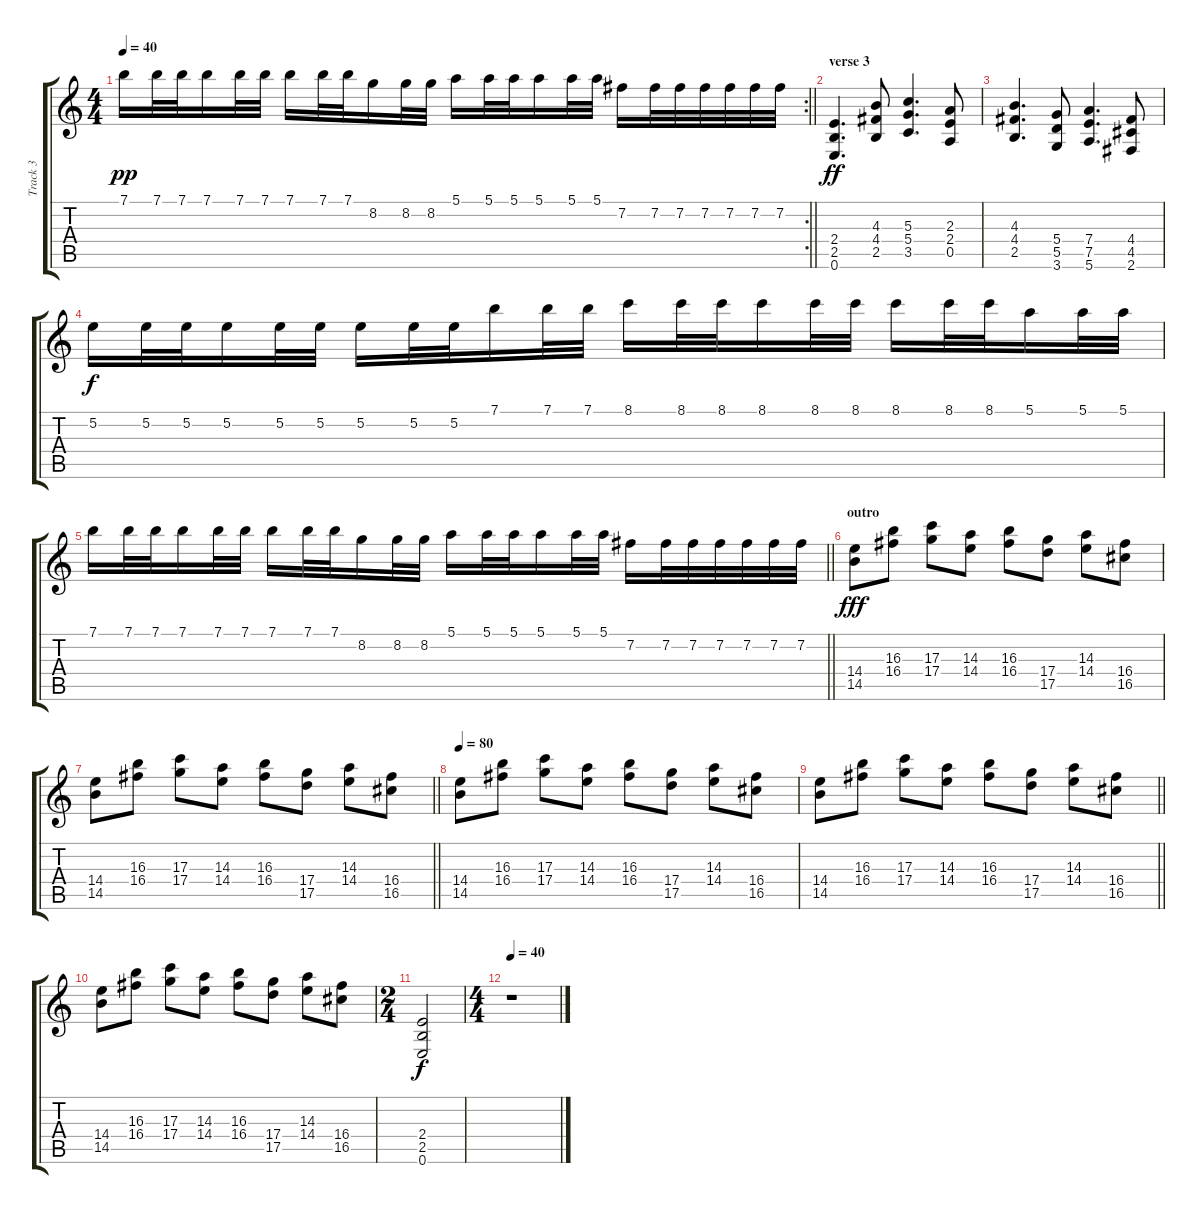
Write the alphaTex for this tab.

\track ("Track 3" "Track 3") {instrument distortionguitar}
\staff {score tabs}
\tuning (E4 B3 G3 D3 A2 E2) {hide}
\rc 2
\ts (4 4)
\tempo 40
\clef g2
\barLineRight lightlight
\ks c
7.1.16{dy pp} 7.1.32 7.1.32 7.1.16 7.1.32 7.1.32 7.1.16 7.1.32 7.1.32 8.2.16 8.2.32 8.2.32 5.1.16 5.1.32 5.1.32 5.1.16 5.1.32 5.1.32 7.2.16 7.2.32 7.2.32 7.2.32 7.2.32 7.2.32 7.2.32 |
\section ("" "verse 3")
(2.4 2.5 0.6).4{d dy ff volume 15} (4.3 4.4 2.5).8 (5.3 5.4 3.5).4{d} (2.3 2.4 0.5).8 |
(4.3 4.4 2.5).4{d} (5.4 5.5 3.6).8 (7.4 7.5 5.6).4{d} (4.4 4.5 2.6).8 |
5.2.16{dy f} 5.2.32 5.2.32 5.2.16 5.2.32 5.2.32 5.2.16 5.2.32 5.2.32 7.1.16 7.1.32 7.1.32 8.1.16 8.1.32 8.1.32 8.1.16 8.1.32 8.1.32 8.1.16 8.1.32 8.1.32 5.1.16 5.1.32 5.1.32 |
\barLineRight lightlight
7.1.16 7.1.32 7.1.32 7.1.16 7.1.32 7.1.32 7.1.16 7.1.32 7.1.32 8.2.16 8.2.32 8.2.32 5.1.16 5.1.32 5.1.32 5.1.16 5.1.32 5.1.32 7.2.16 7.2.32 7.2.32 7.2.32 7.2.32 7.2.32 7.2.32 |
\section ("" "outro")
(14.4 14.5).8{dy fff volume 8} (16.3 16.4).8 (17.3 17.4).8 (14.3 14.4).8 (16.3 16.4).8 (17.4 17.5).8 (14.3 14.4).8 (16.4 16.5).8 |
\barLineRight lightlight
(14.4 14.5).8 (16.3 16.4).8 (17.3 17.4).8 (14.3 14.4).8 (16.3 16.4).8 (17.4 17.5).8 (14.3 14.4).8 (16.4 16.5).8 |
\tempo 80
(14.4 14.5).8{volume 0} (16.3 16.4).8 (17.3 17.4).8 (14.3 14.4).8 (16.3 16.4).8 (17.4 17.5).8 (14.3 14.4).8 (16.4 16.5).8 |
\barLineRight lightlight
(14.4 14.5).8 (16.3 16.4).8 (17.3 17.4).8 (14.3 14.4).8 (16.3 16.4).8 (17.4 17.5).8 (14.3 14.4).8 (16.4 16.5).8 |
(14.4 14.5).8 (16.3 16.4).8 (17.3 17.4).8 (14.3 14.4).8 (16.3 16.4).8 (17.4 17.5).8 (14.3 14.4).8 (16.4 16.5).8 |
\ts (2 4)
(2.4 2.5 0.6).2{dy f} |
\ts (4 4)
\tempo 40
r.1
